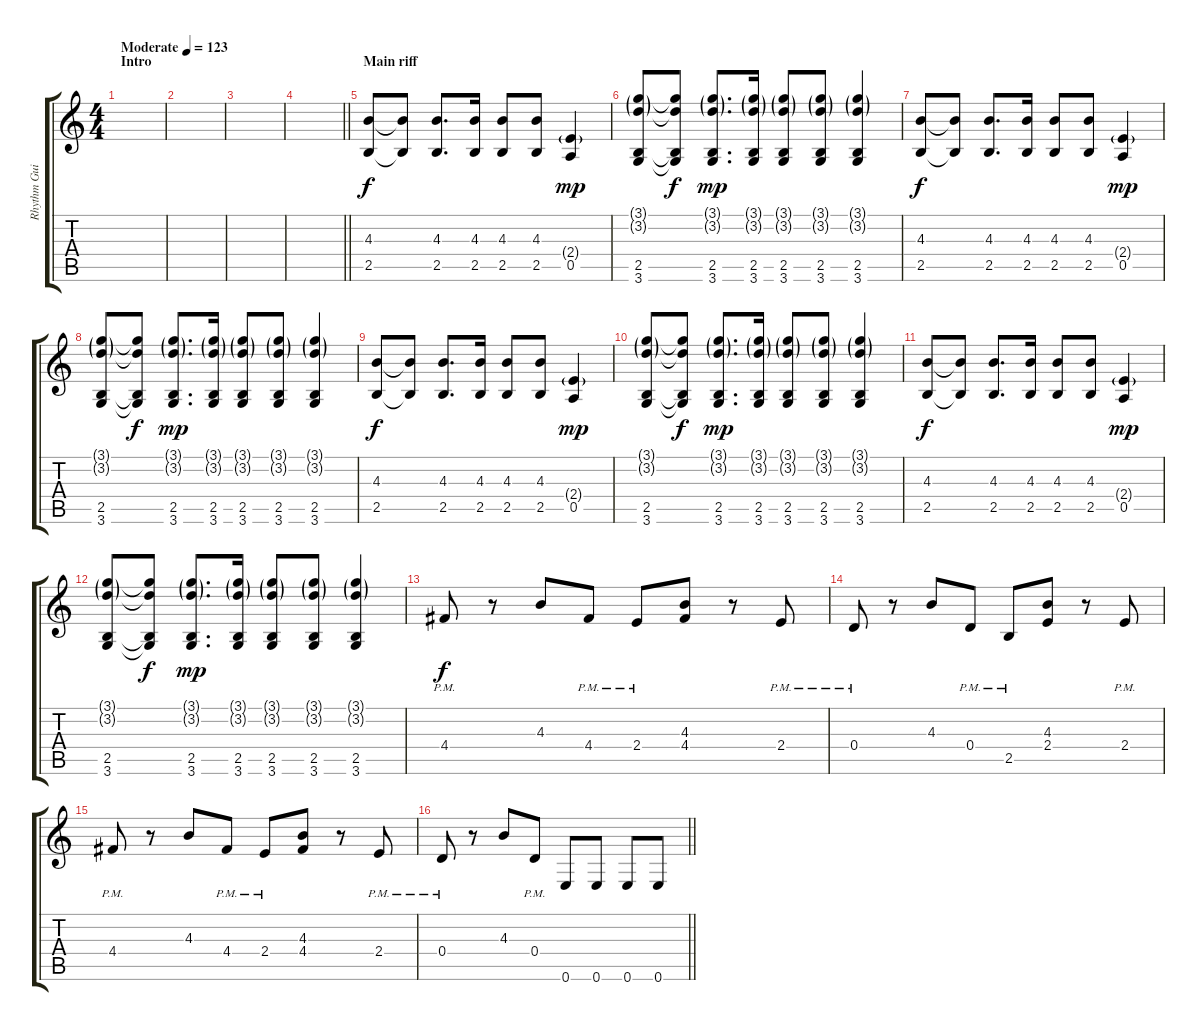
\track ("Rhythm Guitar" "Rhythm Gui") {instrument distortionguitar}
\staff {score tabs}
\tuning (E4 B3 G3 D3 A2 E2) {hide}
\ts (4 4)
\section ("" "Intro")
\tempo (123 "Moderate")
\clef g2
\ks c
|
|
|
\barLineRight lightlight
|
\section ("" "Main riff")
(4.3 2.5).8{volume 13 balance 0} (4.3{t} 2.5{t}).8 (4.3 2.5).8{d} (4.3 2.5).16 (4.3 2.5).8 (4.3 2.5).8 (2.4{g} 0.5).4{dy mp} |
(3.1{g} 3.2{g} 2.5 3.6).8 (3.1{t} 3.2{t} 2.5{t} 3.6{t}).8{dy f} (3.1{g} 3.2{g} 2.5 3.6).8{d dy mp} (3.1{g} 3.2{g} 2.5 3.6).16 (3.1{g} 3.2{g} 2.5 3.6).8 (3.1{g} 3.2{g} 2.5 3.6).8 (3.1{g} 3.2{g} 2.5 3.6).4 |
(4.3 2.5).8{dy f} (4.3{t} 2.5{t}).8 (4.3 2.5).8{d} (4.3 2.5).16 (4.3 2.5).8 (4.3 2.5).8 (2.4{g} 0.5).4{dy mp} |
(3.1{g} 3.2{g} 2.5 3.6).8 (3.1{t} 3.2{t} 2.5{t} 3.6{t}).8{dy f} (3.1{g} 3.2{g} 2.5 3.6).8{d dy mp} (3.1{g} 3.2{g} 2.5 3.6).16 (3.1{g} 3.2{g} 2.5 3.6).8 (3.1{g} 3.2{g} 2.5 3.6).8 (3.1{g} 3.2{g} 2.5 3.6).4 |
(4.3 2.5).8{dy f} (4.3{t} 2.5{t}).8 (4.3 2.5).8{d} (4.3 2.5).16 (4.3 2.5).8 (4.3 2.5).8 (2.4{g} 0.5).4{dy mp} |
(3.1{g} 3.2{g} 2.5 3.6).8 (3.1{t} 3.2{t} 2.5{t} 3.6{t}).8{dy f} (3.1{g} 3.2{g} 2.5 3.6).8{d dy mp} (3.1{g} 3.2{g} 2.5 3.6).16 (3.1{g} 3.2{g} 2.5 3.6).8 (3.1{g} 3.2{g} 2.5 3.6).8 (3.1{g} 3.2{g} 2.5 3.6).4 |
(4.3 2.5).8{dy f} (4.3{t} 2.5{t}).8 (4.3 2.5).8{d} (4.3 2.5).16 (4.3 2.5).8 (4.3 2.5).8 (2.4{g} 0.5).4{dy mp} |
(3.1{g} 3.2{g} 2.5 3.6).8 (3.1{t} 3.2{t} 2.5{t} 3.6{t}).8{dy f} (3.1{g} 3.2{g} 2.5 3.6).8{d dy mp} (3.1{g} 3.2{g} 2.5 3.6).16 (3.1{g} 3.2{g} 2.5 3.6).8 (3.1{g} 3.2{g} 2.5 3.6).8 (3.1{g} 3.2{g} 2.5 3.6).4 |
4.4{pm}.8{dy f} r.8 4.3.8 4.4{pm}.8 2.4{pm}.8 (4.3 4.4).8 r.8 2.4{pm}.8 |
0.4{pm}.8 r.8 4.3.8 0.4{pm}.8 2.5{pm}.8 (4.3 2.4).8 r.8 2.4{pm}.8 |
4.4{pm}.8 r.8 4.3.8 4.4{pm}.8 2.4{pm}.8 (4.3 4.4).8 r.8 2.4{pm}.8 |
\barLineRight lightlight
0.4{pm}.8 r.8 4.3.8 0.4{pm}.8 0.6.8 0.6.8 0.6.8 0.6.8
